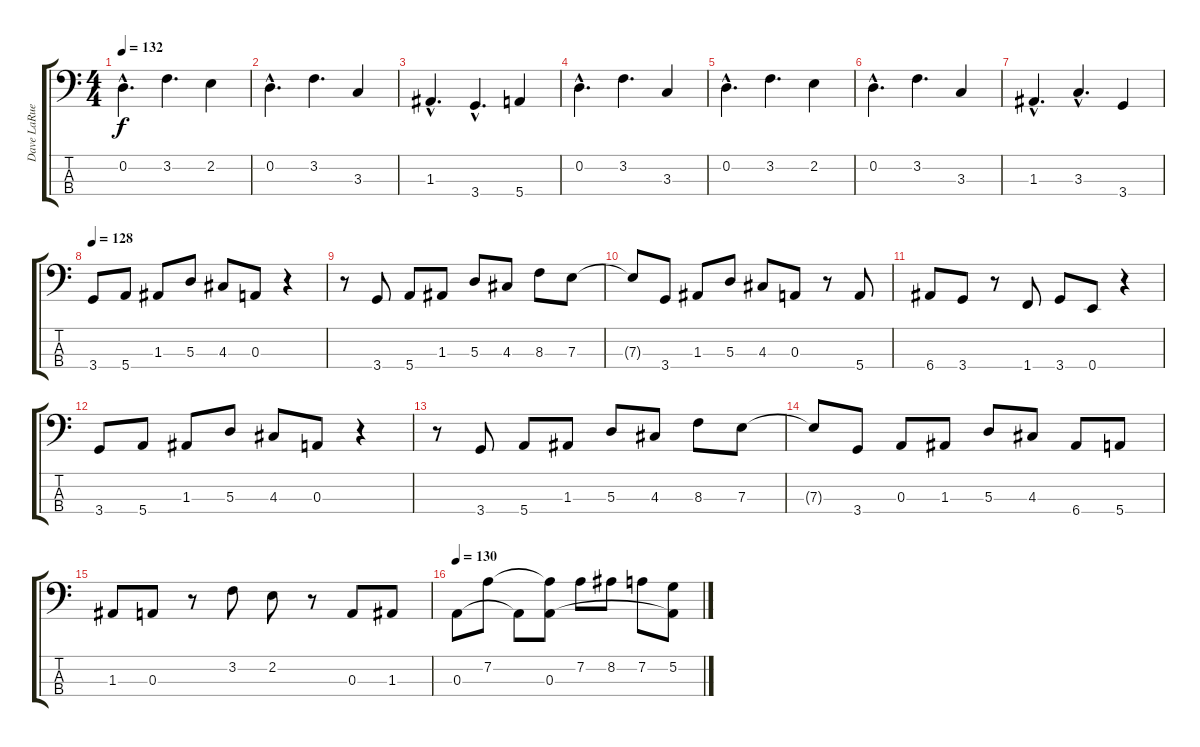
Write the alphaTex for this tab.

\track ("Dave LaRue" "Dave LaRue") {instrument electricbassfinger}
\staff {score tabs}
\tuning (G2 D2 A1 E1) {hide}
\ts (4 4)
\tempo 132
\clef f4
\ks c
0.2{hac}.4{d dy f} 3.2.4{d} 2.2.4 |
0.2{hac}.4{d} 3.2.4{d} 3.3.4 |
1.3{hac}.4{d} 3.4{hac}.4{d} 5.4.4 |
0.2{hac}.4{d} 3.2.4{d} 3.3.4 |
0.2{hac}.4{d} 3.2.4{d} 2.2.4 |
0.2{hac}.4{d} 3.2.4{d} 3.3.4 |
1.3{hac}.4{d} 3.3{hac}.4{d} 3.4.4 |
\tempo 128
3.4.8 5.4.8 1.3.8 5.3.8 4.3.8 0.3.8 r.4 |
r.8 3.4.8 5.4.8 1.3.8 5.3.8 4.3.8 8.3.8 7.3.8 |
7.3{t}.8 3.4.8 1.3.8 5.3.8 4.3.8 0.3.8 r.8 5.4.8 |
6.4.8 3.4.8 r.8 1.4.8 3.4.8 0.4.8 r.4 |
3.4.8 5.4.8 1.3.8 5.3.8 4.3.8 0.3.8 r.4 |
r.8 3.4.8 5.4.8 1.3.8 5.3.8 4.3.8 8.3.8 7.3.8 |
7.3{t}.8 3.4.8 0.3.8 1.3.8 5.3.8 4.3.8 6.4.8 5.4.8 |
1.3.8 0.3.8 r.8 3.2.8 2.2.8 r.8 0.3.8 1.3.8 |
\tempo 130
0.3.8 7.2.8 0.3{t}.8 (7.2{t} 0.3).8 7.2.8 8.2.8 7.2.8 (5.2 0.3{t}).8
